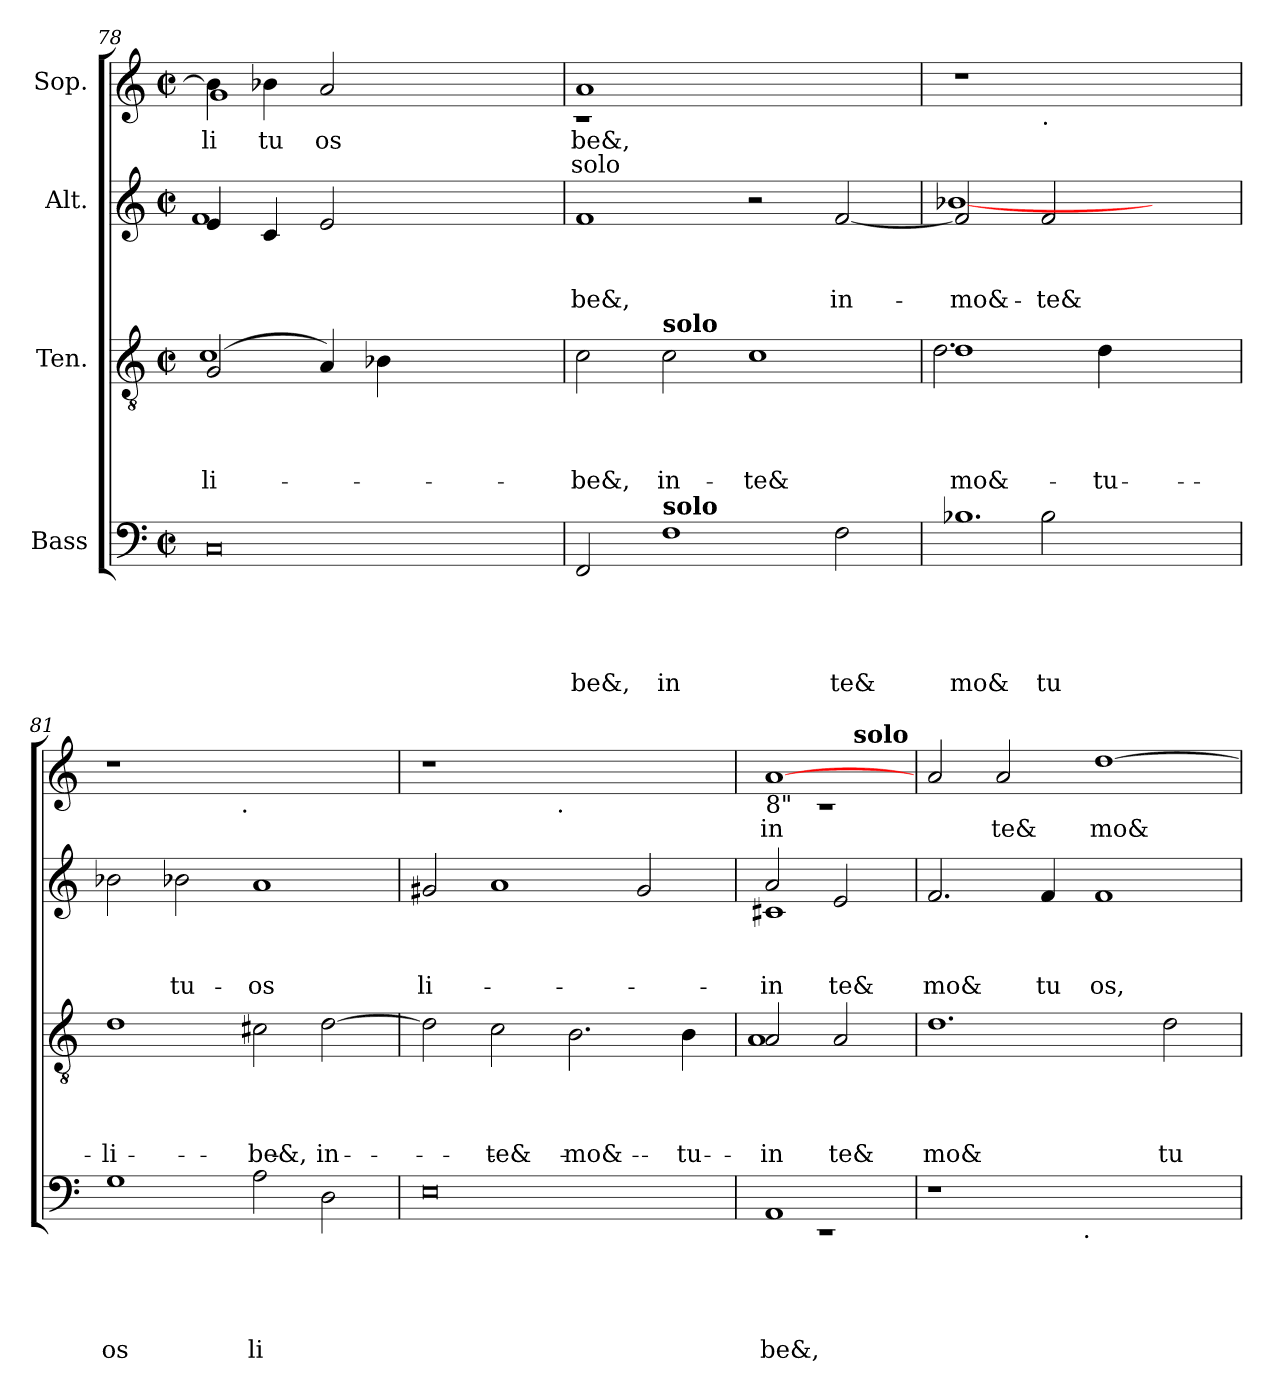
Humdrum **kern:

**kern	**text	**text	**text	**text	**text	**kern	**text	**text	**text	**text	**kern	**text	**text	**text	**kern	**text	**text
*part4	*part4	*part4	*part4	*part4	*part4	*part3	*part3	*part3	*part3	*part3	*part2	*part2	*part2	*part2	*part1	*part1	*part1
*staff4	*staff4	*staff4	*staff4	*staff4	*staff4	*staff3	*staff3	*staff3	*staff3	*staff3	*staff2	*staff2	*staff2	*staff2	*staff1	*staff1	*staff1
*I"Bass	*	*	*	*	*	*I"Ten.	*	*	*	*	*I"Alt.	*	*	*	*I"Sop.	*	*
*clefF4	*	*	*	*	*	*clefGv2	*	*	*	*	*clefG2	*	*	*	*clefG2	*	*
*k[]	*	*	*	*	*	*k[]	*	*	*	*	*k[]	*	*	*	*k[]	*	*
*C:	*	*	*	*	*	*C:	*	*	*	*	*C:	*	*	*	*C:	*	*
*M2/2	*	*	*	*	*	*M2/2	*	*	*	*	*M2/2	*	*	*	*M2/2	*	*
*met(c|)	*	*	*	*	*	*met(c|)	*	*	*	*	*met(c|)	*	*	*	*met(c|)	*	*
=78	=78	=78	=78	=78	=78	=78	=78	=78	=78	=78	=78	=78	=78	=78	=78	=78	=78
!	!	!	!	!	!	!	!	!	!	!LO:LY:b	!	!	!	!	!	!	!
*	*	*	*	*	*	*^	*	*	*	*	*	*	*	*	*	*	*
!	!	!	!	!	!	!	!	!	!	!	!LO:LY:b	!	!	!	!	!	!LO:LY:b	!
*	*	*	*	*	*	*	*	*	*	*	*	*^	*	*	*	*^	*	*
0C	.	.	.	.	.	(2G/	1c	.	.	.	li-	4e/	1f	.	.	.	4b-\]	1g	li	.
!	!	!	!	!	!	!	!	!	!	!	!	!	!	!	!	!	!	!	!LO:LY:b	!
.	.	.	.	.	.	.	.	.	.	.	.	4c/	.	.	.	.	4b-X\	.	tu	.
!	!	!	!	!	!	!	!	!	!	!	!	!	!	!	!	!	!	!	!LO:LY:b	!
.	.	.	.	.	.	4A/)	.	.	.	.	.	2e/	.	.	.	.	2a/	.	os	.
.	.	.	.	.	.	4B-X\	.	.	.	.	.	.	.	.	.	.	.	.	.	.
.	.	.	.	.	.	1ryy	1ryy	.	.	.	.	1ryy	1ryy	.	.	.	1ryy	1ryy	.	.
=79	=79	=79	=79	=79	=79	=79	=79	=79	=79	=79	=79	=79	=79	=79	=79	=79	=79	=79	=79	=79
!	!	!	!	!	!LO:LY:b	!	!	!	!	!	!LO:LY:b	!	!	!	!	!LO:LY:b	!	!LO:N:vis=1	!LO:LY:b	!LO:LY:b
*	*	*	*	*	*	*v	*v	*	*	*	*	*	*	*	*	*	*	*	*	*
*	*	*	*	*	*	*	*	*	*	*	*v	*v	*	*	*	*	*	*	*
2FF/	.	.	.	.	be&,	2c\	.	.	.	-be&,	1f	.	.	-be&,	1a	0rc	be&,	solo
!	!	!	!	!	!	!LO:TX:a:B:t=solo	!	!	!	!	!	!	!	!	!	!	!	!
!LO:TX:a:B:t=solo	!	!	!	!	!	!	!	!	!	!	!	!	!	!	!	!	!	!
!	!	!	!	!	!LO:LY:b	!	!	!	!	!LO:LY:b	!	!	!	!	!	!	!	!
1F	.	.	.	.	in	2c\	.	.	.	in-	.	.	.	.	.	.	.	.
!	!	!	!	!	!	!	!	!	!	!LO:LY:b	!	!	!	!	!	!	!	!
.	.	.	.	.	.	1c	.	.	.	-te&	2r	.	.	.	1ryy	.	.	.
!	!	!	!	!	!LO:LY:b	!	!	!	!	!	!	!	!	!LO:LY:b	!	!	!	!
2F\	.	.	.	.	te&	.	.	.	.	.	[<2f/	.	.	in-	.	.	.	.
=80	=80	=80	=80	=80	=80	=80	=80	=80	=80	=80	=80	=80	=80	=80	=80	=80	=80	=80
!	!	!	!	!	!LO:LY:b	!	!	!	!	!LO:LY:b	!	!	!	!	!	!	!	!
*^	*	*	*	*	*	*^	*	*	*	*	*	*	*	*	*	*	*	*
!	!	!	!	!	!	!	!	!	!	!	!	!LO:LY:b	!	!	!	!LO:LY:b	!	!	!	!
*	*	*	*	*	*	*	*	*	*	*	*	*	*^	*	*	*	*	*	*	*
1.B-X	2ryy	.	.	.	.	mo&	1d	2.d\	.	.	.	mo&-	2f/]	[>1b-X	.	.	mo&-	1r	2ryy	.	.
!	!	!	!	!	!	!	!	!	!	!	!	!	!	!	!	!	!	!	!LO:TX:b:t=.	!	!
!	!	!	!	!	!	!LO:LY:b	!	!	!	!	!	!	!	!	!	!	!LO:LY:b	!	!	!	!
.	2B-\	.	.	.	.	tu	.	.	.	.	.	.	2f/	.	.	.	-te&	.	1ryy	.	.
!	!	!	!	!	!	!	!	!	!	!	!	!LO:LY:b	!	!	!	!	!	!	!	!	!
.	.	.	.	.	.	.	.	4d\	.	.	.	-tu-	.	.	.	.	.	.	.	.	.
.	2ryy	.	.	.	.	.	2ryy	2ryy	.	.	.	.	2ryy	2ryy	.	.	.	2ryy	.	.	.
=81	=81	=81	=81	=81	=81	=81	=81	=81	=81	=81	=81	=81	=81	=81	=81	=81	=81	=81	=81	=81	=81
!	!	!	!	!	!	!LO:LY:b	!	!	!	!	!	!LO:LY:b	!	!	!	!	!	!	!	!	!
*v	*v	*	*	*	*	*	*	*	*	*	*	*	*v	*v	*	*	*	*	*	*	*
*	*	*	*	*	*	*v	*v	*	*	*	*	*	*	*	*	*	*	*	*
1G	.	.	.	.	os	1d	.	.	.	-li-	2b-\	.	.	.	1r	2ryy	.	.
!	!	!	!	!	!	!	!	!	!	!	!	!	!	!LO:LY:b	!	!	!	!
.	.	.	.	.	.	.	.	.	.	.	2b-X\	.	.	-tu-	.	4...ryy	.	.
!	!	!	!	!	!	!	!	!	!	!	!	!	!	!	!	!LO:TX:b:t=.	!	!
.	.	.	.	.	.	.	.	.	.	.	.	.	.	.	.	1ryy	.	.
!	!	!	!	!	!LO:LY:b	!	!	!	!	!LO:LY:b	!	!	!	!LO:LY:b	!	!	!	!
2A\	.	.	.	.	li	2c#X\	.	.	.	-be&,	1a	.	.	-os	1ryy	.	.	.
!	!	!	!	!	!	!	!	!	!	!LO:LY:b	!	!	!	!	!	!	!	!
2D\	.	.	.	.	.	[>2d\	.	.	.	in-	.	.	.	.	.	.	.	.
.	.	.	.	.	.	.	.	.	.	.	.	.	.	.	.	32ryy	.	.
=82	=82	=82	=82	=82	=82	=82	=82	=82	=82	=82	=82	=82	=82	=82	=82	=82	=82	=82
!	!	!	!	!	!	!	!	!	!	!	!	!	!	!LO:LY:b	!	!	!	!
0E	.	.	.	.	.	2d\]	.	.	.	.	2g#X/	.	.	li-	1r	2ryy	.	.
!	!	!	!	!	!	!	!	!	!	!LO:LY:b	!	!	!	!	!	!	!	!
.	.	.	.	.	.	2c\	.	.	.	-te&	1a	.	.	.	.	4...ryy	.	.
!	!	!	!	!	!	!	!	!	!	!	!	!	!	!	!	!LO:TX:b:t=.	!	!
.	.	.	.	.	.	.	.	.	.	.	.	.	.	.	.	1ryy	.	.
!	!	!	!	!	!	!	!	!	!	!LO:LY:b	!	!	!	!	!	!	!	!
.	.	.	.	.	.	2.B\	.	.	.	mo&-	.	.	.	.	1ryy	.	.	.
.	.	.	.	.	.	.	.	.	.	.	2g#/	.	.	.	.	.	.	.
!	!	!	!	!	!	!	!	!	!	!LO:LY:b	!	!	!	!	!	!	!	!
.	.	.	.	.	.	4B\	.	.	.	-tu-	.	.	.	.	.	.	.	.
.	.	.	.	.	.	.	.	.	.	.	.	.	.	.	.	32ryy	.	.
!!LO:LB:g=z
=83	=83	=83	=83	=83	=83	=83	=83	=83	=83	=83	=83	=83	=83	=83	=83	=83	=83	=83
!	!	!	!	!	!	!	!	!	!	!	!	!	!	!	!LO:TX:b:t=8"	!	!	!
!	!	!	!	!	!LO:LY:b	!	!	!	!	!LO:LY:b	!	!	!	!	!	!	!	!
*^	*	*	*	*	*	*^	*	*	*	*	*	*	*	*	*	*	*	*
!	!	!	!	!	!	!	!	!	!	!	!	!LO:LY:b	!	!	!	!LO:LY:b	!	!	!	!
*	*	*	*	*	*	*	*	*	*	*	*	*	*^	*	*	*	*	*	*	*
!	!	!	!	!	!	!	!	!	!	!	!	!	!	!	!	!	!LO:LY:b	!	!	!LO:LY:b	!
*	*	*	*	*	*	*	*	*	*	*	*	*	*	*	*	*	*	*	*^	*	*
1AA	1rEE	.	.	.	.	be&,	2A/	1A	.	.	.	in	2a/	1c#X	.	.	in	2ryy	1rc	[<1a	in	.
!	!	!	!	!	!	!	!	!	!	!	!	!LO:LY:b	!	!	!	!	!LO:LY:b	!	!	!	!	!
.	.	.	.	.	.	.	2A/	.	.	.	.	te&	2e/	.	.	.	te&	16ryy	.	.	.	.
!	!	!	!	!	!	!	!	!	!	!	!	!	!	!	!	!	!	!LO:TX:a:B:t=solo	!	!	!	!
.	.	.	.	.	.	.	.	.	.	.	.	.	.	.	.	.	.	4..ryy	.	.	.	.
*	*	*	*	*	*	*	*v	*v	*	*	*	*	*	*	*	*	*	*v	*v	*v	*	*
*	*	*	*	*	*	*	*	*	*	*	*	*v	*v	*	*	*	*	*	*
=84	=84	=84	=84	=84	=84	=84	=84	=84	=84	=84	=84	=84	=84	=84	=84	=84	=84	=84
!	!	!	!	!	!	!	!	!	!	!	!LO:LY:b	!	!	!	!LO:LY:b	!	!	!
1r	2ryy	.	.	.	.	.	1.d	.	.	.	mo&	2.f/	.	.	mo&	2a/	.	.
!	!	!	!	!	!	!	!	!	!	!	!	!	!	!	!	!	!LO:LY:b	!
.	4...ryy	.	.	.	.	.	.	.	.	.	.	.	.	.	.	2a/	te&	.
!	!	!	!	!	!	!	!	!	!	!	!	!	!	!	!LO:LY:b	!	!	!
.	.	.	.	.	.	.	.	.	.	.	.	4f/	.	.	tu	.	.	.
!	!LO:TX:b:t=.	!	!	!	!	!	!	!	!	!	!	!	!	!	!	!	!	!
.	1ryy	.	.	.	.	.	.	.	.	.	.	.	.	.	.	.	.	.
!	!	!	!	!	!	!	!	!	!	!	!	!	!	!	!LO:LY:b	!	!LO:LY:b	!
1ryy	.	.	.	.	.	.	.	.	.	.	.	1f	.	.	os,	[>1dd	mo&	.
!	!	!	!	!	!	!	!	!	!	!	!LO:LY:b	!	!	!	!	!	!	!
.	.	.	.	.	.	.	2d\	.	.	.	tu	.	.	.	.	.	.	.
.	32ryy	.	.	.	.	.	.	.	.	.	.	.	.	.	.	.	.	.
*v	*v	*	*	*	*	*	*	*	*	*	*	*	*	*	*	*	*	*
=	=	=	=	=	=	=	=	=	=	=	=	=	=	=	=	=	=
*-	*-	*-	*-	*-	*-	*-	*-	*-	*-	*-	*-	*-	*-	*-	*-	*-	*-
